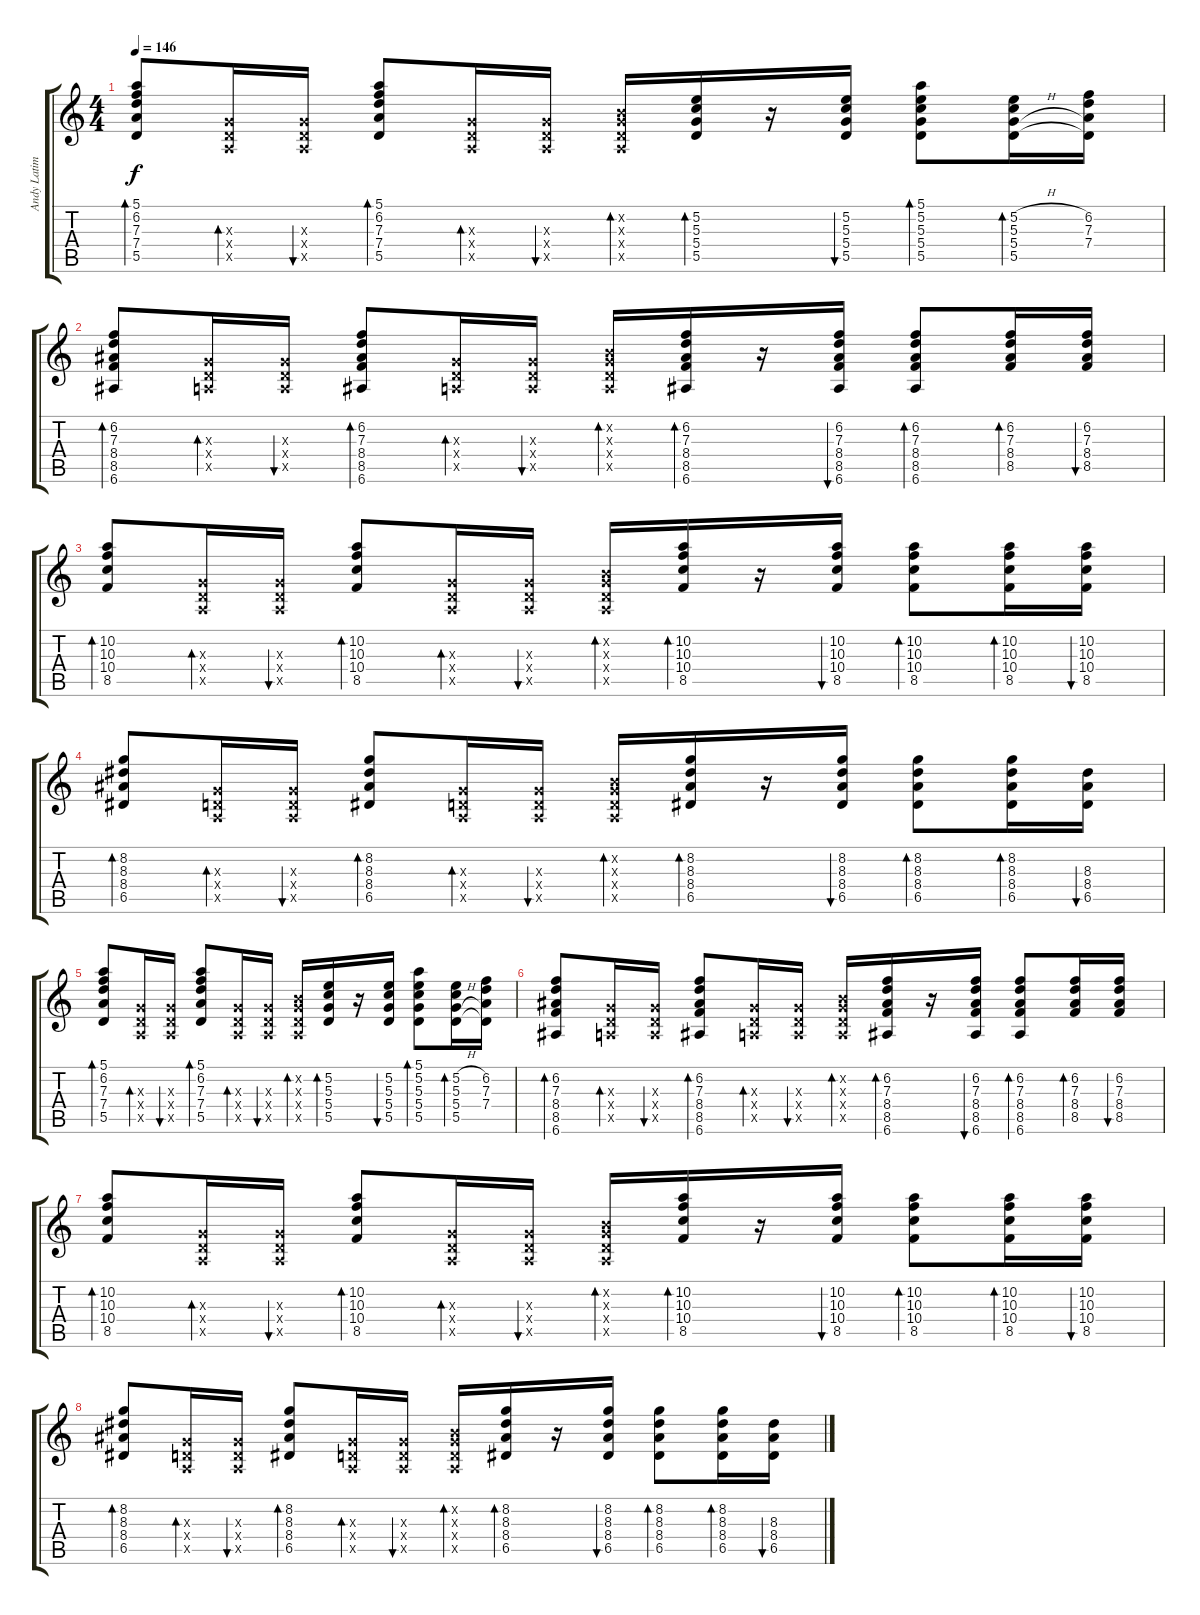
\track ("Andy Latimer (guitar 2)" "Andy Latim") {instrument electricguitarclean}
\staff {score tabs}
\tuning (E4 B3 G3 D3 A2 E2) {hide}
\ts (4 4)
\tempo 146
\clef g2
\ks c
(5.1 6.2 7.3 7.4 5.5).8{bd 60 dy f} (0.3{x} 0.4{x} 0.5{x}).16{bd 60} (0.3{x} 0.4{x} 0.5{x}).16{bu 60} (5.1 6.2 7.3 7.4 5.5).8{bd 60} (0.3{x} 0.4{x} 0.5{x}).16{bd 60} (0.3{x} 0.4{x} 0.5{x}).16{bu 60} (0.2{x} 0.3{x} 0.4{x} 0.5{x}).16{bd 60} (5.2 5.3 5.4 5.5).16{bd 60} r.16 (5.2 5.3 5.4 5.5).16{bu 60} (5.1 5.2 5.3 5.4 5.5).8{bd 60} (5.2{h} 5.3{h} 5.4{h} 5.5).16{bd 60} (6.2 7.3 7.4 5.5{t}).16 |
(6.2 7.3 8.4 8.5 6.6).8{bd 60} (0.3{x} 0.4{x} 0.5{x}).16{bd 60} (0.3{x} 0.4{x} 0.5{x}).16{bu 60} (6.2 7.3 8.4 8.5 6.6).8{bd 60} (0.3{x} 0.4{x} 0.5{x}).16{bd 60} (0.3{x} 0.4{x} 0.5{x}).16{bu 60} (0.2{x} 0.3{x} 0.4{x} 0.5{x}).16{bd 60} (6.2 7.3 8.4 8.5 6.6).16{bd 60} r.16 (6.2 7.3 8.4 8.5 6.6).16{bu 60} (6.2 7.3 8.4 8.5 6.6).8{bd 60} (6.2 7.3 8.4 8.5).16{bd 60} (6.2 7.3 8.4 8.5).16{bu 60} |
(10.2 10.3 10.4 8.5).8{bd 60} (0.3{x} 0.4{x} 0.5{x}).16{bd 60} (0.3{x} 0.4{x} 0.5{x}).16{bu 60} (10.2 10.3 10.4 8.5).8{bd 60} (0.3{x} 0.4{x} 0.5{x}).16{bd 60} (0.3{x} 0.4{x} 0.5{x}).16{bu 60} (0.2{x} 0.3{x} 0.4{x} 0.5{x}).16{bd 60} (10.2 10.3 10.4 8.5).16{bd 60} r.16 (10.2 10.3 10.4 8.5).16{bu 60} (10.2 10.3 10.4 8.5).8{bd 60} (10.2 10.3 10.4 8.5).16{bd 60} (10.2 10.3 10.4 8.5).16{bu 60} |
(8.2 8.3 8.4 6.5).8{bd 60} (0.3{x} 0.4{x} 0.5{x}).16{bd 60} (0.3{x} 0.4{x} 0.5{x}).16{bu 60} (8.2 8.3 8.4 6.5).8{bd 60} (0.3{x} 0.4{x} 0.5{x}).16{bd 60} (0.3{x} 0.4{x} 0.5{x}).16{bu 60} (0.2{x} 0.3{x} 0.4{x} 0.5{x}).16{bd 60} (8.2 8.3 8.4 6.5).16{bd 60} r.16 (8.2 8.3 8.4 6.5).16{bu 60} (8.2 8.3 8.4 6.5).8{bd 60} (8.2 8.3 8.4 6.5).16{bd 60} (8.3 8.4 6.5).16{bu 60} |
(5.1 6.2 7.3 7.4 5.5).8{bd 60} (0.3{x} 0.4{x} 0.5{x}).16{bd 60} (0.3{x} 0.4{x} 0.5{x}).16{bu 60} (5.1 6.2 7.3 7.4 5.5).8{bd 60} (0.3{x} 0.4{x} 0.5{x}).16{bd 60} (0.3{x} 0.4{x} 0.5{x}).16{bu 60} (0.2{x} 0.3{x} 0.4{x} 0.5{x}).16{bd 60} (5.2 5.3 5.4 5.5).16{bd 60} r.16 (5.2 5.3 5.4 5.5).16{bu 60} (5.1 5.2 5.3 5.4 5.5).8{bd 60} (5.2{h} 5.3{h} 5.4{h} 5.5).16{bd 60} (6.2 7.3 7.4 5.5{t}).16 |
(6.2 7.3 8.4 8.5 6.6).8{bd 60} (0.3{x} 0.4{x} 0.5{x}).16{bd 60} (0.3{x} 0.4{x} 0.5{x}).16{bu 60} (6.2 7.3 8.4 8.5 6.6).8{bd 60} (0.3{x} 0.4{x} 0.5{x}).16{bd 60} (0.3{x} 0.4{x} 0.5{x}).16{bu 60} (0.2{x} 0.3{x} 0.4{x} 0.5{x}).16{bd 60} (6.2 7.3 8.4 8.5 6.6).16{bd 60} r.16 (6.2 7.3 8.4 8.5 6.6).16{bu 60} (6.2 7.3 8.4 8.5 6.6).8{bd 60} (6.2 7.3 8.4 8.5).16{bd 60} (6.2 7.3 8.4 8.5).16{bu 60} |
(10.2 10.3 10.4 8.5).8{bd 60} (0.3{x} 0.4{x} 0.5{x}).16{bd 60} (0.3{x} 0.4{x} 0.5{x}).16{bu 60} (10.2 10.3 10.4 8.5).8{bd 60} (0.3{x} 0.4{x} 0.5{x}).16{bd 60} (0.3{x} 0.4{x} 0.5{x}).16{bu 60} (0.2{x} 0.3{x} 0.4{x} 0.5{x}).16{bd 60} (10.2 10.3 10.4 8.5).16{bd 60} r.16 (10.2 10.3 10.4 8.5).16{bu 60} (10.2 10.3 10.4 8.5).8{bd 60} (10.2 10.3 10.4 8.5).16{bd 60} (10.2 10.3 10.4 8.5).16{bu 60} |
(8.2 8.3 8.4 6.5).8{bd 60} (0.3{x} 0.4{x} 0.5{x}).16{bd 60} (0.3{x} 0.4{x} 0.5{x}).16{bu 60} (8.2 8.3 8.4 6.5).8{bd 60} (0.3{x} 0.4{x} 0.5{x}).16{bd 60} (0.3{x} 0.4{x} 0.5{x}).16{bu 60} (0.2{x} 0.3{x} 0.4{x} 0.5{x}).16{bd 60} (8.2 8.3 8.4 6.5).16{bd 60} r.16 (8.2 8.3 8.4 6.5).16{bu 60} (8.2 8.3 8.4 6.5).8{bd 60} (8.2 8.3 8.4 6.5).16{bd 60} (8.3 8.4 6.5).16{bu 60}
